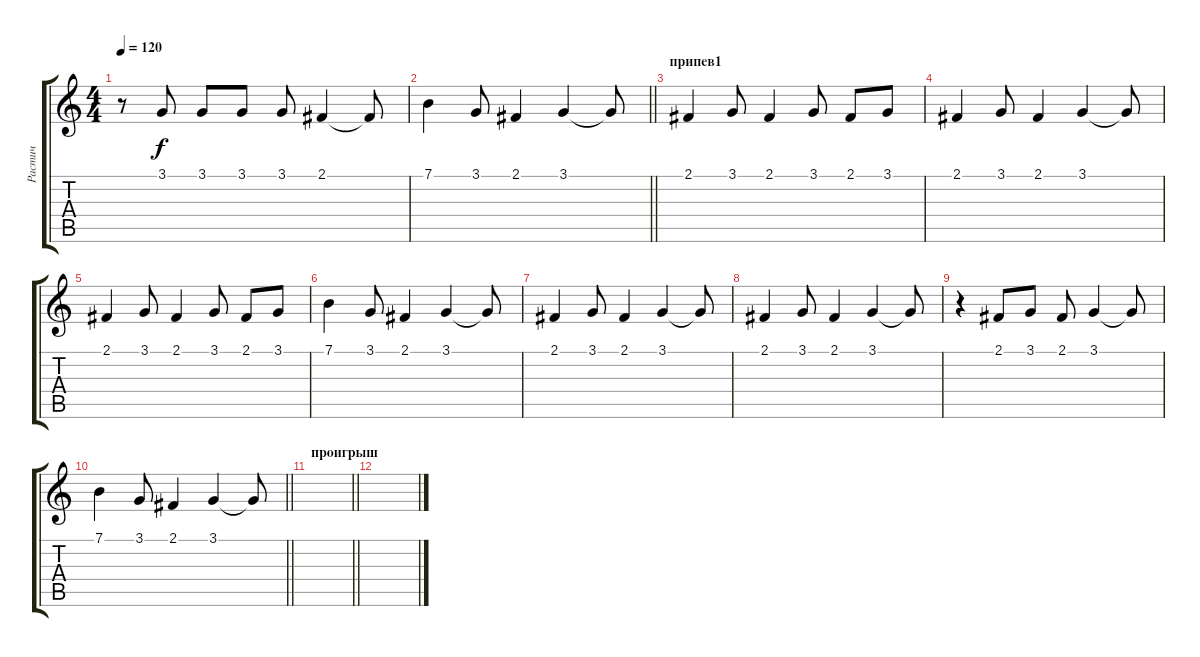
\track ("Растич" "Растич") {instrument violin}
\staff {score tabs}
\tuning (E4 B3 G3 D3 A2 E2) {hide}
\ts (4 4)
\tempo 120
\clef g2
\ks c
r.8{dy f} 3.1.8 3.1.8 3.1.8 3.1.8 2.1.4 2.1{t}.8 |
\barLineRight lightlight
7.1.4 3.1.8 2.1.4 3.1.4 3.1{t}.8 |
\section ("" "припев1")
2.1.4 3.1.8 2.1.4 3.1.8 2.1.8 3.1.8 |
2.1.4 3.1.8 2.1.4 3.1.4 3.1{t}.8 |
2.1.4 3.1.8 2.1.4 3.1.8 2.1.8 3.1.8 |
7.1.4 3.1.8 2.1.4 3.1.4 3.1{t}.8 |
2.1.4 3.1.8 2.1.4 3.1.4 3.1{t}.8 |
2.1.4 3.1.8 2.1.4 3.1.4 3.1{t}.8 |
r.4 2.1.8 3.1.8 2.1.8 3.1.4 3.1{t}.8 |
\barLineRight lightlight
7.1.4 3.1.8 2.1.4 3.1.4 3.1{t}.8 |
\section ("" "проигрыш")
\barLineRight lightlight
|
\section ("" "")
